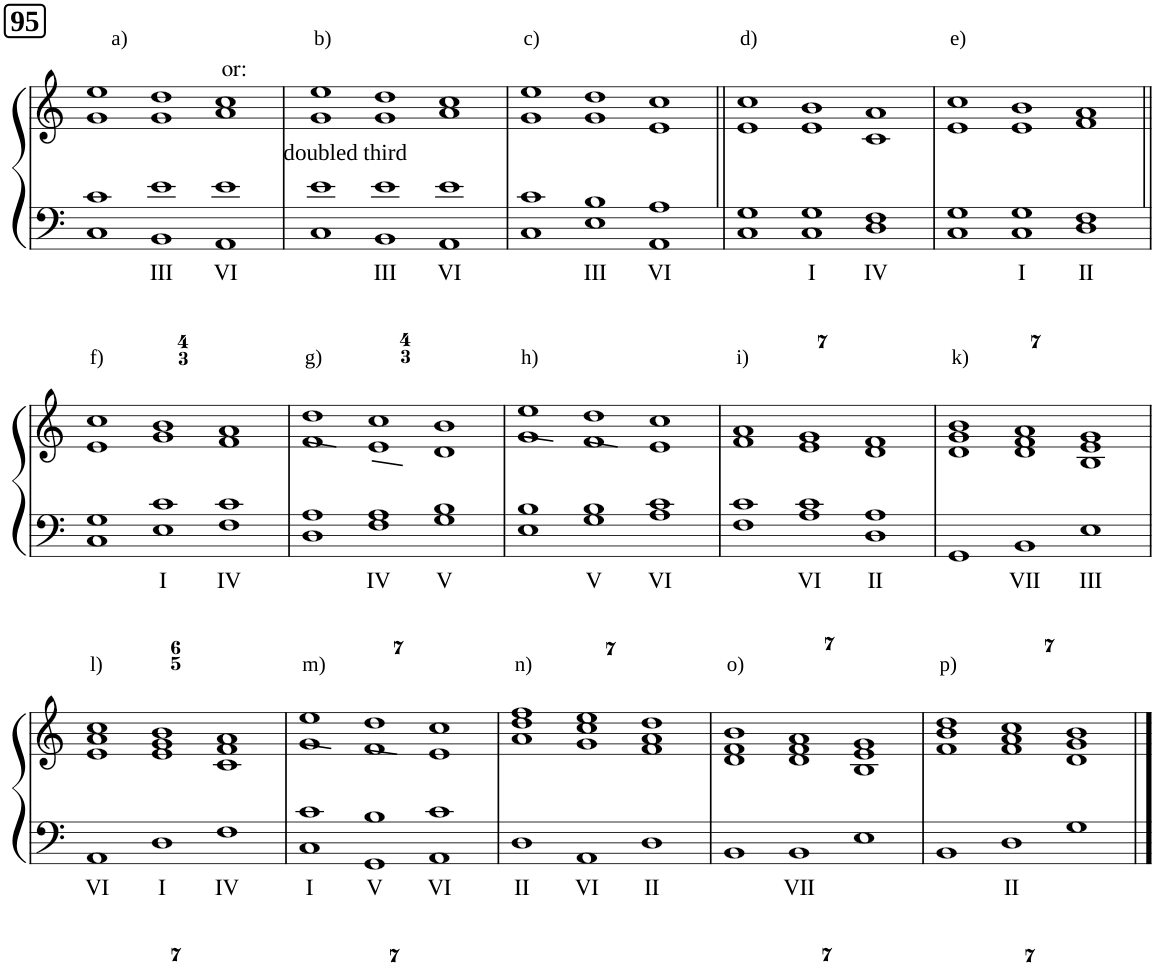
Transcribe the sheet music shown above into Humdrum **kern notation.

**kern	**text	**kern	**text
*part1	*part1	*part1	*part1
*staff2	*staff2	*staff1	*staff1
*I"Piano	*	*	*
*I'Pno	*	*	*
*clefF4	*	*clefG2	*
*k[]	*	*k[]	*
*M12/4	*	*M12/4	*
!!LO:REH:place=s1:a:B:cj:fs=14:t=95
=1	=1	=1	=1
!	!	!LO:TX:a:t=a)	!
1C 1c	.	1g 1ee	.
!	!LO:LY:b	!	!
1BB 1e	III	1g 1dd	.
!	!LO:LY:b	!	!LO:LY:a
1AA 1e	VI	1a 1cc	or:
=2	=2	=2	=2
!	!	!LO:TX:a:t=b)	!
!	!	!	!LO:LY:b
1C 1e	.	1g 1ee	doubled
!	!LO:LY:b	!	!LO:LY:b
1BB 1e	III	1g 1dd	third
!	!LO:LY:b	!	!
1AA 1e	VI	1a 1cc	.
=3	=3	=3	=3
!	!	!LO:TX:a:t=c)	!
1C 1c	.	1g 1ee	.
!	!LO:LY:b	!	!
1E 1B	III	1g 1dd	.
!	!LO:LY:b	!	!
1AA 1A	VI	1e 1cc	.
=4||	=4||	=4||	=4||
!	!	!LO:TX:a:t=d)	!
1C 1G	.	1e 1cc	.
!	!LO:LY:b	!	!
1C 1G	I	1e 1b	.
!	!LO:LY:b	!	!
1F 1F	IV	1c 1a	.
=5	=5	=5	=5
!	!	!LO:TX:a:t=e)	!
1C 1G	.	1e 1cc	.
!	!LO:LY:b	!	!
1C 1G	I	1e 1b	.
!	!LO:LY:b	!	!
1D 1F	II	1f 1a	.
!!LO:LB:g=z
=6||	=6||	=6||	=6||
!	!	!LO:TX:a:t=f)	!
1C 1G	.	1e 1cc	.
!	!LO:LY:b	!	!
1E 1c	I	1g 1b	.
!	!LO:LY:b	!	!
1F 1c	IV	1f 1a	.
=7	=7	=7	=7
!	!	!LO:TX:a:t=g)	!
1D 1A	.	1f 1dd	.
!	!LO:LY:b	!	!
1F 1A	IV	1e 1cc	.
!	!LO:LY:b	!	!
1G 1B	V	1d 1b	.
=8	=8	=8	=8
!	!	!LO:TX:a:t=h)	!
1E 1B	.	1g 1ee	.
!	!LO:LY:b	!	!
1G 1B	V	1f 1dd	.
!	!LO:LY:b	!	!
1A 1c	VI	1e 1cc	.
=9	=9	=9	=9
!	!	!LO:TX:a:t=i)	!
1F 1c	.	1f 1a	.
!	!LO:LY:b	!	!
1A 1c	VI	1e 1g	.
!	!LO:LY:b	!	!
1D 1A	II	1d 1f	.
=10	=10	=10	=10
!	!	!LO:TX:a:t=k)	!
1GG	.	1d 1g 1b	.
!	!LO:LY:b	!	!
1BB	VII	1d 1f 1a	.
!	!LO:LY:b	!	!
1E	III	1B 1e 1g	.
!!LO:LB:g=z
=11	=11	=11	=11
!	!	!LO:TX:a:t=l)	!
!	!LO:LY:b	!	!
1AA	VI	1e 1a 1cc	.
!	!LO:LY:b	!	!
1D	I	1e 1g 1b	.
!	!LO:LY:b	!	!
1F	IV	1c 1f 1a	.
=12	=12	=12	=12
!	!	!LO:TX:a:t=m)	!
!	!LO:LY:b	!	!
1C 1c	I	1g 1ee	.
!	!LO:LY:b	!	!
1GG 1B	V	1f 1dd	.
!	!LO:LY:b	!	!
1AA 1c	VI	1e 1cc	.
=13	=13	=13	=13
!	!	!LO:TX:a:t=n)	!
!	!LO:LY:b	!	!
1D	II	1a 1dd 1ff	.
!	!LO:LY:b	!	!
1AA	VI	1g 1cc 1ee	.
!	!LO:LY:b	!	!
1D	II	1f 1a 1dd	.
=14	=14	=14	=14
!	!	!LO:TX:a:t=o)	!
1BB	.	1d 1f 1b	.
!	!LO:LY:b	!	!
1BB	VII	1d 1f 1a	.
1E	.	1B 1e 1g	.
=15	=15	=15	=15
!	!	!LO:TX:a:t=p)	!
1BB	.	1f 1b 1dd	.
!	!LO:LY:b	!	!
1D	II	1f 1a 1cc	.
1G	.	1d 1g 1b	.
==	==	==	==
*-	*-	*-	*-
